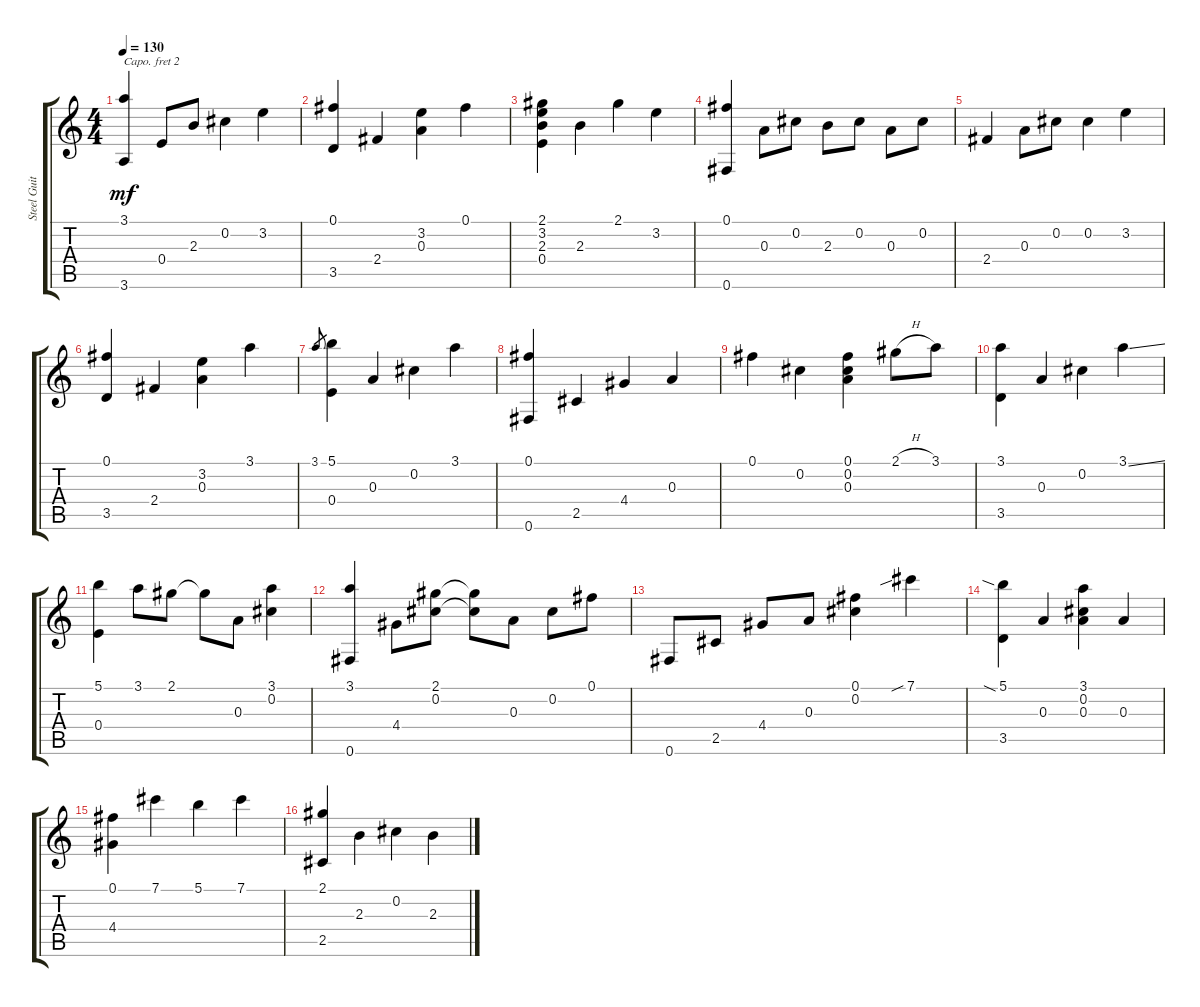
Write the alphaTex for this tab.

\track ("Steel Guitar" "Steel Guit") {instrument acousticguitarsteel}
\staff {score tabs}
\capo 2
\tuning (E4 B3 G3 D3 A2 E2) {hide}
\ts (4 4)
\tempo 130
\clef g2
\ks c
(3.1 3.6).4{dy mf} 0.4.8 2.3.8 0.2.4 3.2.4 |
(0.1 3.5).4 2.4.4 (3.2 0.3).4 0.1.4 |
(2.1 3.2 2.3 0.4).4 2.3.4 2.1.4 3.2.4 |
(0.1 0.6).4 0.3.8 0.2.8 2.3.8 0.2.8 0.3.8 0.2.8 |
2.4.4 0.3.8 0.2.8 0.2.4 3.2.4 |
(0.1 3.5).4 2.4.4 (3.2 0.3).4 3.1.4 |
3.1.8{gr} (5.1 0.4).4 0.3.4 0.2.4 3.1.4 |
(0.1 0.6).4 2.5.4 4.4.4 0.3.4 |
0.1.4 0.2.4 (0.1 0.2 0.3).4 2.1{h}.8 3.1.8 |
(3.1 3.5).4 0.3.4 0.2.4 3.1{ss}.4 |
(5.1 0.4).4 3.1.8 2.1.8 2.1{t}.8 0.3.8 (3.1 0.2).4 |
(3.1 0.6).4 4.4.8 (2.1 0.2).8 (2.1{t} 0.2{t}).8 0.3.8 0.2.8 0.1.8 |
0.6.8 2.5.8 4.4.8 0.3.8 (0.1 0.2).4 7.1{sib}.4 |
(5.1{sia} 3.5).4 0.3.4 (3.1 0.2 0.3).4 0.3.4 |
(0.1 4.4).4 7.1.4 5.1.4 7.1.4 |
(2.1 2.5).4 2.3.4 0.2.4 2.3.4
